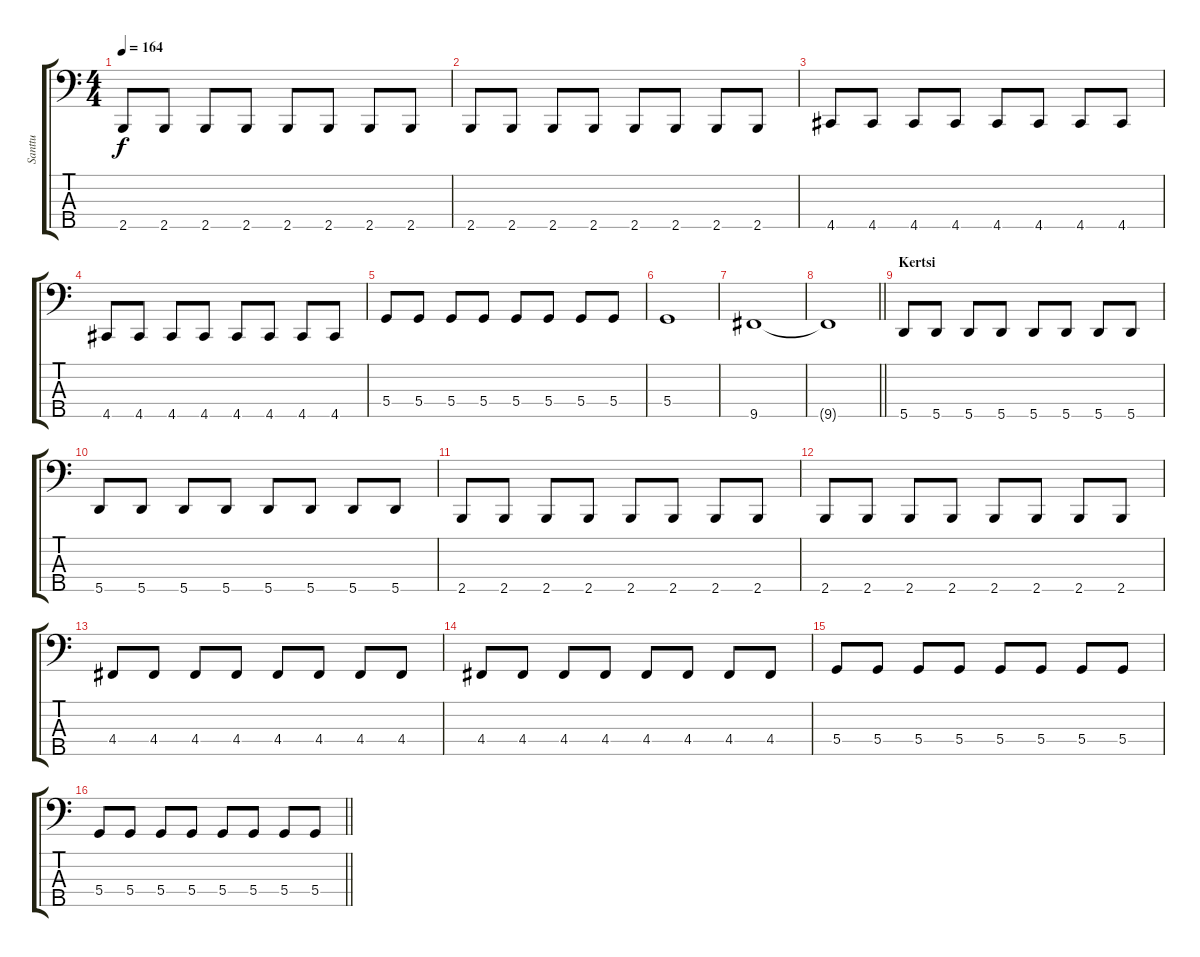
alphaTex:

\track ("Santtu" "Santtu") {instrument electricbasspick}
\staff {score tabs}
\tuning (G2 D2 A1 D1 A0) {hide}
\ts (4 4)
\tempo 164
\clef f4
\ks c
2.5.8{dy f} 2.5.8 2.5.8 2.5.8 2.5.8 2.5.8 2.5.8 2.5.8 |
2.5.8 2.5.8 2.5.8 2.5.8 2.5.8 2.5.8 2.5.8 2.5.8 |
4.5.8 4.5.8 4.5.8 4.5.8 4.5.8 4.5.8 4.5.8 4.5.8 |
4.5.8 4.5.8 4.5.8 4.5.8 4.5.8 4.5.8 4.5.8 4.5.8 |
5.4.8 5.4.8 5.4.8 5.4.8 5.4.8 5.4.8 5.4.8 5.4.8 |
5.4.1 |
9.5.1 |
\barLineRight lightlight
9.5{t}.1 |
\section ("" "Kertsi")
5.5.8 5.5.8 5.5.8 5.5.8 5.5.8 5.5.8 5.5.8 5.5.8 |
5.5.8 5.5.8 5.5.8 5.5.8 5.5.8 5.5.8 5.5.8 5.5.8 |
2.5.8 2.5.8 2.5.8 2.5.8 2.5.8 2.5.8 2.5.8 2.5.8 |
2.5.8 2.5.8 2.5.8 2.5.8 2.5.8 2.5.8 2.5.8 2.5.8 |
4.4.8 4.4.8 4.4.8 4.4.8 4.4.8 4.4.8 4.4.8 4.4.8 |
4.4.8 4.4.8 4.4.8 4.4.8 4.4.8 4.4.8 4.4.8 4.4.8 |
5.4.8 5.4.8 5.4.8 5.4.8 5.4.8 5.4.8 5.4.8 5.4.8 |
\barLineRight lightlight
5.4.8 5.4.8 5.4.8 5.4.8 5.4.8 5.4.8 5.4.8 5.4.8
